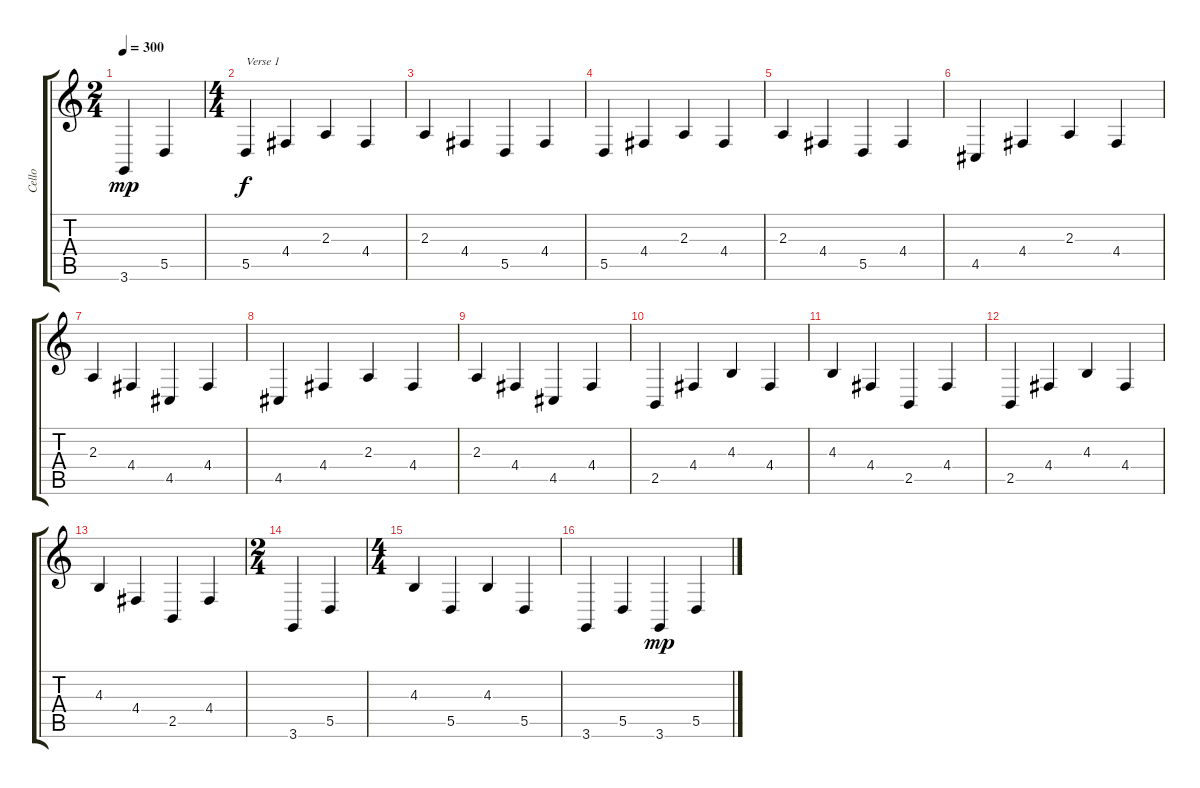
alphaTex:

\track ("Cello" "Cello") {instrument cello}
\staff {score tabs}
\tuning (E4 B3 G3 D3 A2 E2) {hide}
\ts (2 4)
\tempo 300
\clef g2
\ks c
3.6.4{dy mp} 5.5.4 |
\ts (4 4)
5.5.4{txt "Verse 1" dy f} 4.4.4 2.3.4 4.4.4 |
2.3.4 4.4.4 5.5.4 4.4.4 |
5.5.4 4.4.4 2.3.4 4.4.4 |
2.3.4 4.4.4 5.5.4 4.4.4 |
4.5.4 4.4.4 2.3.4 4.4.4 |
2.3.4 4.4.4 4.5.4 4.4.4 |
4.5.4 4.4.4 2.3.4 4.4.4 |
2.3.4 4.4.4 4.5.4 4.4.4 |
2.5.4 4.4.4 4.3.4 4.4.4 |
4.3.4 4.4.4 2.5.4 4.4.4 |
2.5.4 4.4.4 4.3.4 4.4.4 |
4.3.4 4.4.4 2.5.4 4.4.4 |
\ts (2 4)
3.6.4 5.5.4 |
\ts (4 4)
4.3.4 5.5.4 4.3.4 5.5.4 |
3.6.4 5.5.4 3.6.4{dy mp} 5.5.4
